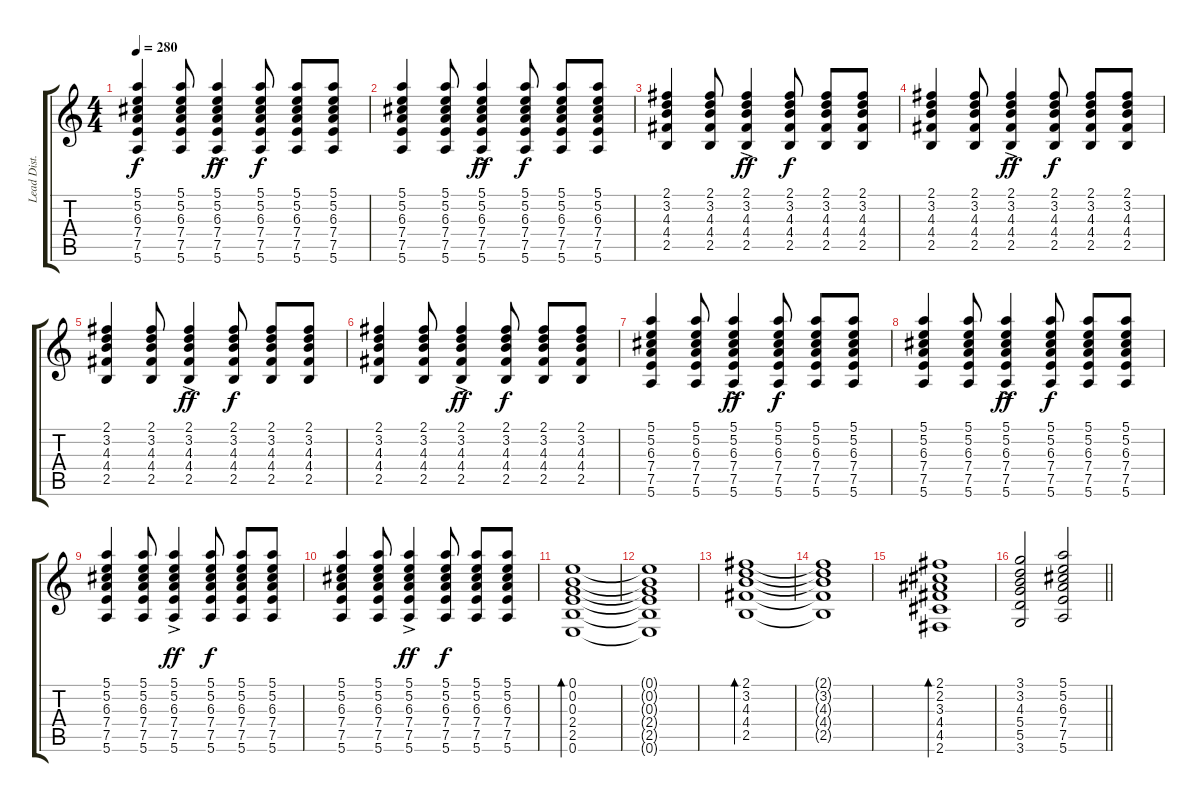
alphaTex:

\track ("Lead Dist." "Lead Dist.") {instrument distortionguitar}
\staff {score tabs}
\tuning (E4 B3 G3 D3 A2 E2) {hide}
\ts (4 4)
\tempo 280
\clef g2
\ks c
(5.1 5.2 6.3 7.4 7.5 5.6).4{dy f} (5.1 5.2 6.3 7.4 7.5 5.6).8 (5.1 5.2{ac} 6.3 7.4 7.5 5.6).4{dy ff} (5.1 5.2 6.3 7.4 7.5 5.6).8{dy f} (5.1 5.2 6.3 7.4 7.5 5.6).8 (5.1 5.2 6.3 7.4 7.5 5.6).8 |
(5.1 5.2 6.3 7.4 7.5 5.6).4 (5.1 5.2 6.3 7.4 7.5 5.6).8 (5.1 5.2{ac} 6.3 7.4 7.5 5.6).4{dy ff} (5.1 5.2 6.3 7.4 7.5 5.6).8{dy f} (5.1 5.2 6.3 7.4 7.5 5.6).8 (5.1 5.2 6.3 7.4 7.5 5.6).8 |
(2.1 3.2 4.3 4.4 2.5).4 (2.1 3.2 4.3 4.4 2.5).8 (2.1 3.2 4.3 4.4{ac} 2.5).4{dy ff} (2.1 3.2 4.3 4.4 2.5).8{dy f} (2.1 3.2 4.3 4.4 2.5).8 (2.1 3.2 4.3 4.4 2.5).8 |
(2.1 3.2 4.3 4.4 2.5).4 (2.1 3.2 4.3 4.4 2.5).8 (2.1 3.2 4.3 4.4{ac} 2.5).4{dy ff} (2.1 3.2 4.3 4.4 2.5).8{dy f} (2.1 3.2 4.3 4.4 2.5).8 (2.1 3.2 4.3 4.4 2.5).8 |
(2.1 3.2 4.3 4.4 2.5).4 (2.1 3.2 4.3 4.4 2.5).8 (2.1 3.2 4.3 4.4{ac} 2.5).4{dy ff} (2.1 3.2 4.3 4.4 2.5).8{dy f} (2.1 3.2 4.3 4.4 2.5).8 (2.1 3.2 4.3 4.4 2.5).8 |
(2.1 3.2 4.3 4.4 2.5).4 (2.1 3.2 4.3 4.4 2.5).8 (2.1 3.2 4.3 4.4{ac} 2.5).4{dy ff} (2.1 3.2 4.3 4.4 2.5).8{dy f} (2.1 3.2 4.3 4.4 2.5).8 (2.1 3.2 4.3 4.4 2.5).8 |
(5.1 5.2 6.3 7.4 7.5 5.6).4 (5.1 5.2 6.3 7.4 7.5 5.6).8 (5.1 5.2{ac} 6.3 7.4 7.5 5.6).4{dy ff} (5.1 5.2 6.3 7.4 7.5 5.6).8{dy f} (5.1 5.2 6.3 7.4 7.5 5.6).8 (5.1 5.2 6.3 7.4 7.5 5.6).8 |
(5.1 5.2 6.3 7.4 7.5 5.6).4 (5.1 5.2 6.3 7.4 7.5 5.6).8 (5.1 5.2{ac} 6.3 7.4 7.5 5.6).4{dy ff} (5.1 5.2 6.3 7.4 7.5 5.6).8{dy f} (5.1 5.2 6.3 7.4 7.5 5.6).8 (5.1 5.2 6.3 7.4 7.5 5.6).8 |
(5.1 5.2 6.3 7.4 7.5 5.6).4 (5.1 5.2 6.3 7.4 7.5 5.6).8 (5.1 5.2{ac} 6.3 7.4 7.5 5.6).4{dy ff} (5.1 5.2 6.3 7.4 7.5 5.6).8{dy f} (5.1 5.2 6.3 7.4 7.5 5.6).8 (5.1 5.2 6.3 7.4 7.5 5.6).8 |
(5.1 5.2 6.3 7.4 7.5 5.6).4 (5.1 5.2 6.3 7.4 7.5 5.6).8 (5.1 5.2{ac} 6.3 7.4 7.5 5.6).4{dy ff} (5.1 5.2 6.3 7.4 7.5 5.6).8{dy f} (5.1 5.2 6.3 7.4 7.5 5.6).8 (5.1 5.2 6.3 7.4 7.5 5.6).8 |
(0.1 0.2 0.3 2.4 2.5 0.6).1{bd 480} |
(0.1{t} 0.2{t} 0.3{t} 2.4{t} 2.5{t} 0.6{t}).1 |
(2.1 3.2 4.3 4.4 2.5).1{bd 480} |
(2.1{t} 3.2{t} 4.3{t} 4.4{t} 2.5{t}).1 |
(2.1 2.2 3.3 4.4 4.5 2.6).1{bd 480} |
\barLineRight lightlight
(3.1 3.2 4.3 5.4 5.5 3.6).2 (5.1 5.2 6.3 7.4 7.5 5.6).2
